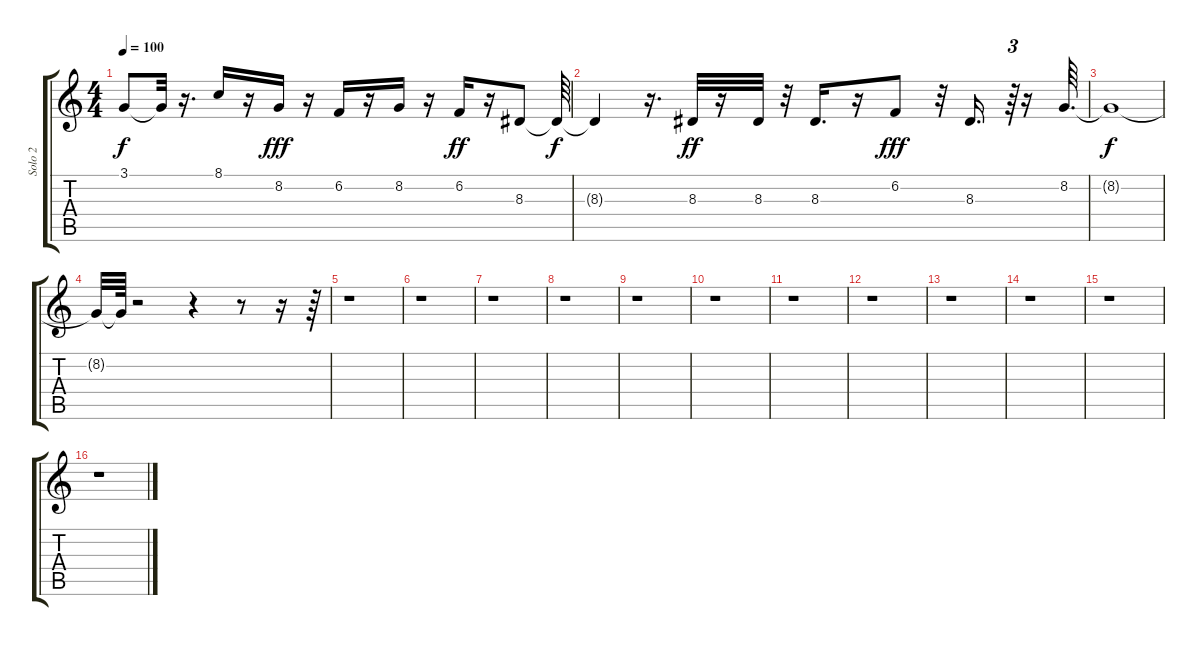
\track ("Solo 2" "Solo 2") {instrument fx8scifi}
\staff {score tabs}
\tuning (E4 B3 G3 D3 A2 E2) {hide}
\ts (4 4)
\tempo 100
\clef g2
\ks c
3.1{t}.8{dy f} 3.1{t}.32 r.16{d} 8.1.16 r.16 8.2.16{dy fff} r.16 6.2.16 r.16 8.2.16 r.16 6.2.16{dy ff} r.16 8.3.8 8.3{t}.64{dy f} |
8.3{t}.4 r.16{d} 8.3.32{dy ff} r.16 8.3.32 r.32 8.3.16{d} r.16 6.2.8{dy fff} r.32 8.3.16{d} r.64{tu (3 2)} r.16 8.2.64{d} |
8.2{t}.1{dy f} |
8.2{t}.32 8.2{t}.64 r.2 r.4 r.8 r.16 r.64 |
r.1 |
r.1 |
r.1 |
r.1 |
r.1 |
r.1 |
r.1 |
r.1 |
r.1 |
r.1 |
r.1 |
r.1
